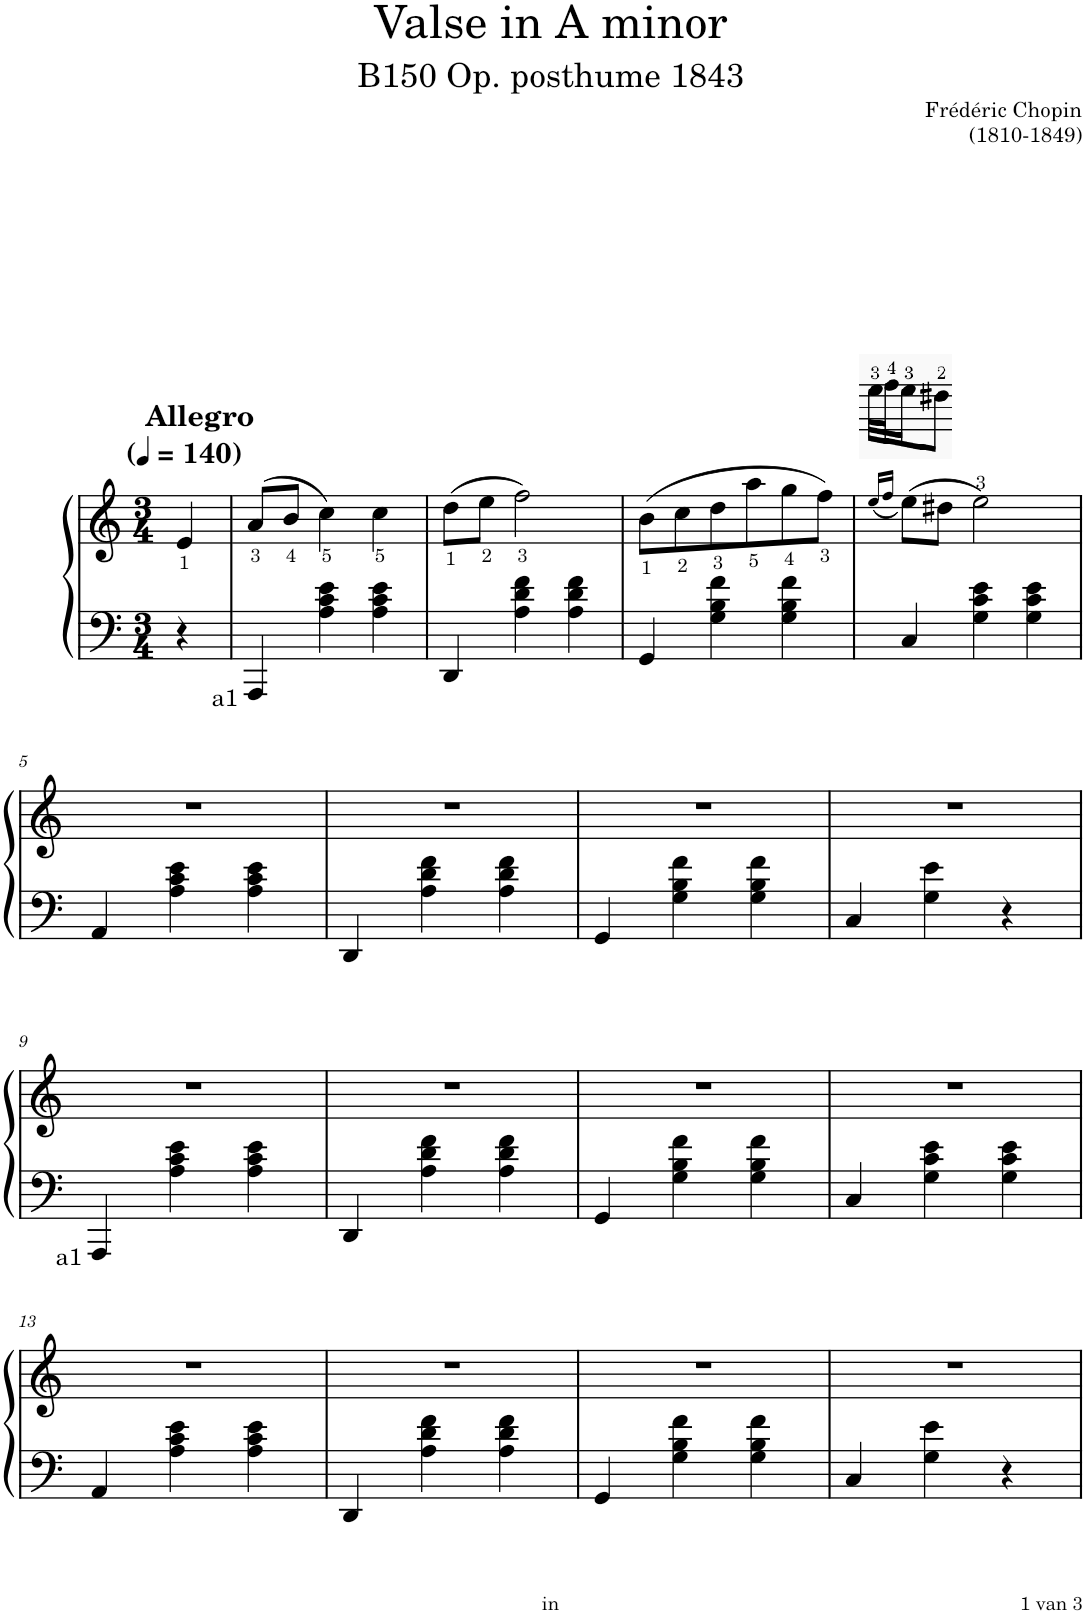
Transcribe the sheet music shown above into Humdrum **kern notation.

**kern	**kern
*part1	*part1
*staff2	*staff1
*I"Piano	*
*I'Pno.	*
*clefF4	*clefG2
*k[]	*k[]
*M3/4	*M3/4
*MM140	*MM140
=	=
!	!LO:TX:a:B:t=Allegro
4r	4e</
=1	=1
!LO:TX:b:t=a1	!
4AAA/	(8a</L
.	8b</J
4A\ 4c\ 4e\	4cc<\)
4A\ 4c\ 4e\	4cc<\
=2	=2
4DD/	(8dd<\L
.	8ee<\J
4A\ 4d\ 4f\	2ff<\)
4A\ 4d\ 4f\	.
=3	=3
4GG/	(8b<\L
.	8cc<\
4G\ 4B\ 4f\	8dd<\
.	8aa<\
4G\ 4B\ 4f\	8gg<\
.	8ff<\J)
=4	=4
.	(16qee/LL
.	16qff/JJ
4C/	(8ee\L)
.	8dd#X\J
4G\ 4c\ 4e\	2ee\)
4G\ 4c\ 4e\	.
!!LO:LB:g=z
=5	=5
4AA/	2.r
4A\ 4c\ 4e\	.
4A\ 4c\ 4e\	.
=6	=6
4DD/	2.r
4A\ 4d\ 4f\	.
4A\ 4d\ 4f\	.
=7	=7
4GG/	2.r
4G\ 4B\ 4f\	.
4G\ 4B\ 4f\	.
=8	=8
4C/	2.r
4G\ 4e\	.
4r	.
!!LO:LB:g=z
=9	=9
!LO:TX:b:t=a1	!
4AAA/	2.r
4A\ 4c\ 4e\	.
4A\ 4c\ 4e\	.
=10	=10
4DD/	2.r
4A\ 4d\ 4f\	.
4A\ 4d\ 4f\	.
=11	=11
4GG/	2.r
4G\ 4B\ 4f\	.
4G\ 4B\ 4f\	.
=12	=12
4C/	2.r
4G\ 4c\ 4e\	.
4G\ 4c\ 4e\	.
!!LO:LB:g=z
=13	=13
4AA/	2.r
4A\ 4c\ 4e\	.
4A\ 4c\ 4e\	.
=14	=14
4DD/	2.r
4A\ 4d\ 4f\	.
4A\ 4d\ 4f\	.
=15	=15
4GG/	2.r
4G\ 4B\ 4f\	.
4G\ 4B\ 4f\	.
=16	=16
4C/	2.r
4G\ 4e\	.
4r	.
=	=
*-	*-
